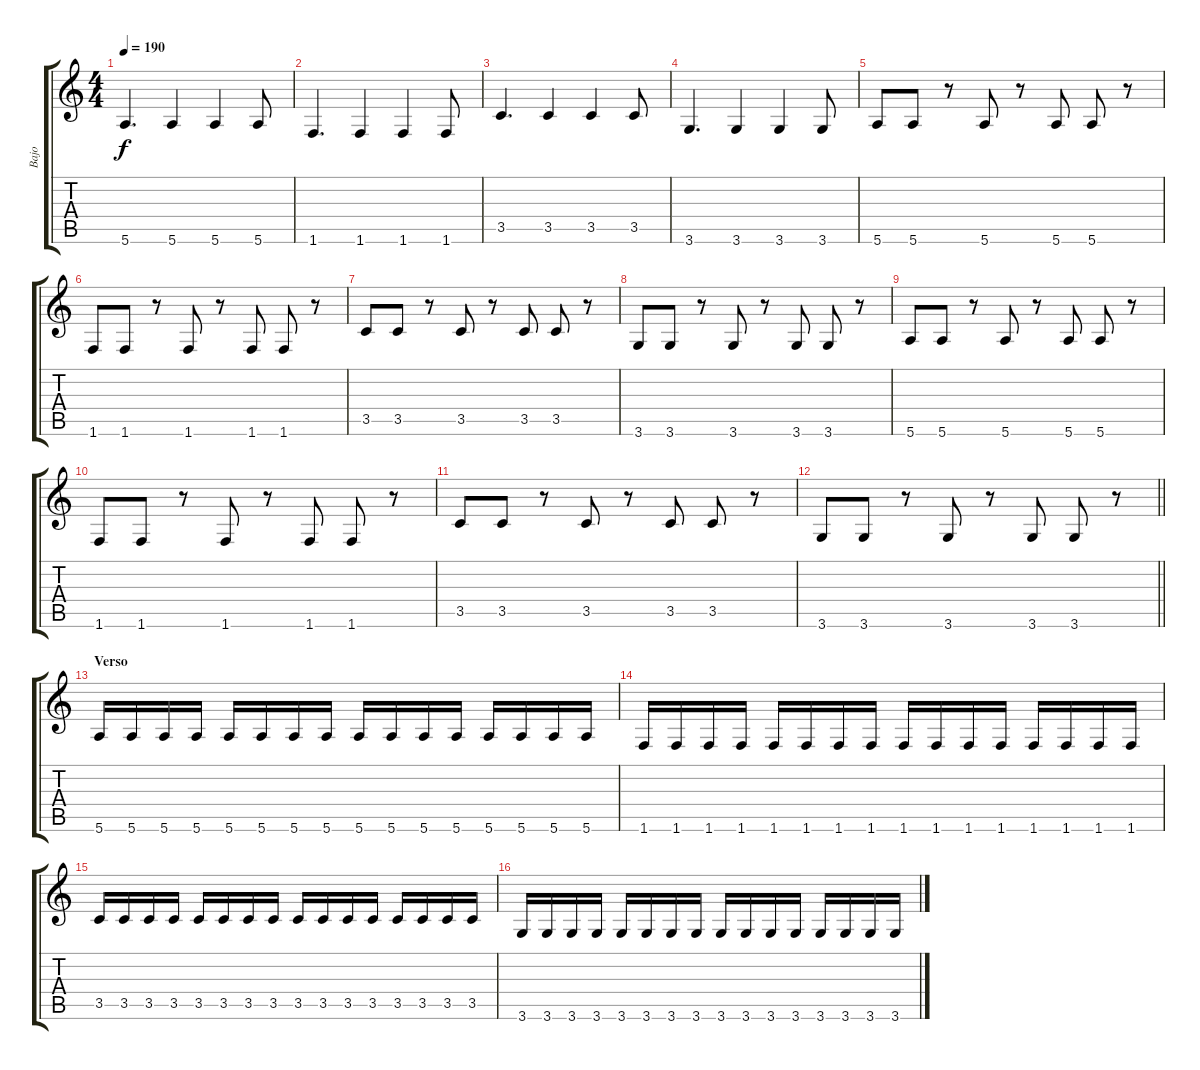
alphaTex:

\track ("Bajo" "Bajo") {instrument electricbassfinger}
\staff {score tabs}
\tuning (E4 B3 G3 D3 A2 E2) {hide}
\ts (4 4)
\tempo 190
\clef g2
\ks c
5.6.4{d dy f} 5.6.4 5.6.4 5.6.8 |
1.6.4{d} 1.6.4 1.6.4 1.6.8 |
3.5.4{d} 3.5.4 3.5.4 3.5.8 |
3.6.4{d} 3.6.4 3.6.4 3.6.8 |
5.6.8 5.6.8 r.8 5.6.8 r.8 5.6.8 5.6.8 r.8 |
1.6.8 1.6.8 r.8 1.6.8 r.8 1.6.8 1.6.8 r.8 |
3.5.8 3.5.8 r.8 3.5.8 r.8 3.5.8 3.5.8 r.8 |
3.6.8 3.6.8 r.8 3.6.8 r.8 3.6.8 3.6.8 r.8 |
5.6.8 5.6.8 r.8 5.6.8 r.8 5.6.8 5.6.8 r.8 |
1.6.8 1.6.8 r.8 1.6.8 r.8 1.6.8 1.6.8 r.8 |
3.5.8 3.5.8 r.8 3.5.8 r.8 3.5.8 3.5.8 r.8 |
\barLineRight lightlight
3.6.8 3.6.8 r.8 3.6.8 r.8 3.6.8 3.6.8 r.8 |
\section ("" "Verso")
5.6.16 5.6.16 5.6.16 5.6.16 5.6.16 5.6.16 5.6.16 5.6.16 5.6.16 5.6.16 5.6.16 5.6.16 5.6.16 5.6.16 5.6.16 5.6.16 |
1.6.16 1.6.16 1.6.16 1.6.16 1.6.16 1.6.16 1.6.16 1.6.16 1.6.16 1.6.16 1.6.16 1.6.16 1.6.16 1.6.16 1.6.16 1.6.16 |
3.5.16 3.5.16 3.5.16 3.5.16 3.5.16 3.5.16 3.5.16 3.5.16 3.5.16 3.5.16 3.5.16 3.5.16 3.5.16 3.5.16 3.5.16 3.5.16 |
3.6.16 3.6.16 3.6.16 3.6.16 3.6.16 3.6.16 3.6.16 3.6.16 3.6.16 3.6.16 3.6.16 3.6.16 3.6.16 3.6.16 3.6.16 3.6.16
